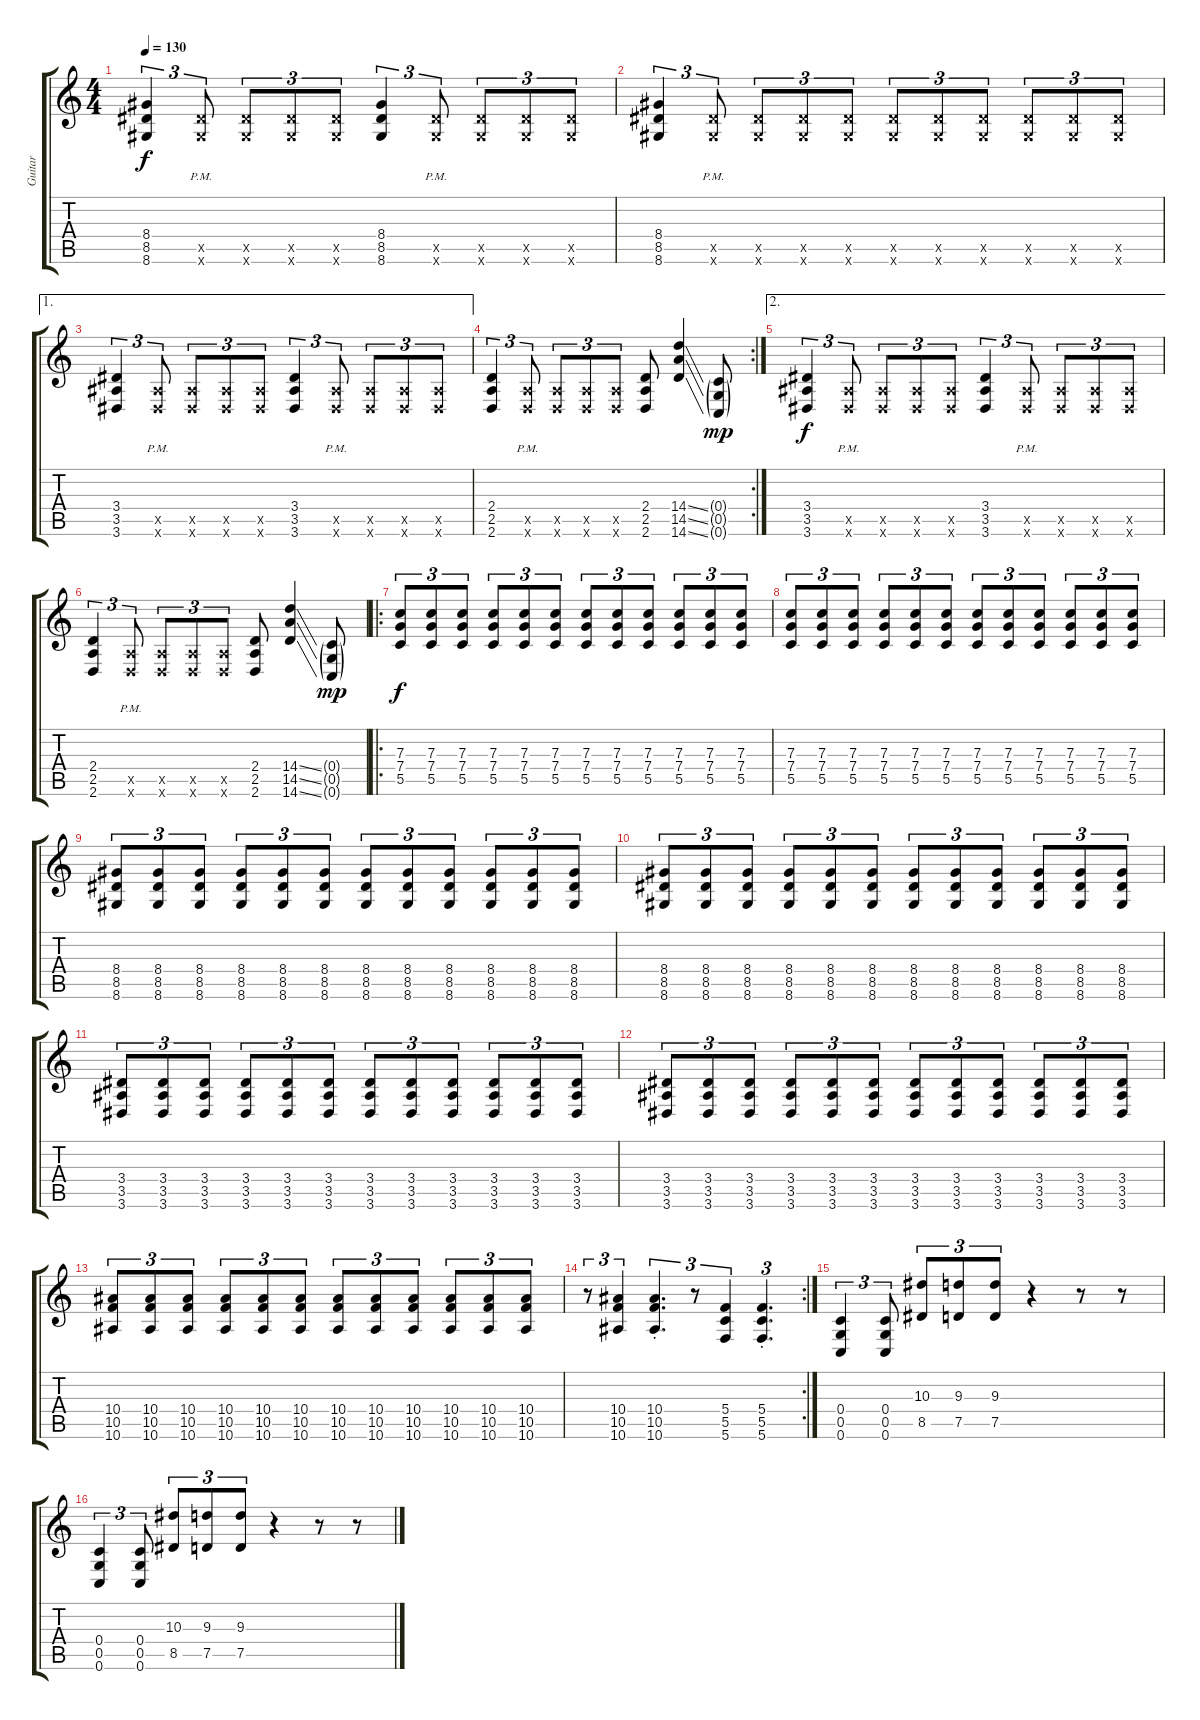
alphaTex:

\track ("Guitar" "Guitar") {instrument distortionguitar}
\staff {score tabs}
\tuning (D4 A3 F3 C3 G2 C2) {hide}
\ts (4 4)
\tempo 130
\clef g2
\ks c
(8.4 8.5 8.6).4{tu (3 2) dy f} (8.5{pm x} 8.6{pm x}).8{tu (3 2)} (8.5{x} 8.6{x}).8{tu (3 2)} (8.5{x} 8.6{x}).8{tu (3 2)} (8.5{x} 8.6{x}).8{tu (3 2)} (8.4 8.5 8.6).4{tu (3 2)} (8.5{pm x} 8.6{pm x}).8{tu (3 2)} (8.5{x} 8.6{x}).8{tu (3 2)} (8.5{x} 8.6{x}).8{tu (3 2)} (8.5{x} 8.6{x}).8{tu (3 2)} |
(8.4 8.5 8.6).4{tu (3 2)} (8.5{pm x} 8.6{pm x}).8{tu (3 2)} (8.5{x} 8.6{x}).8{tu (3 2)} (8.5{x} 8.6{x}).8{tu (3 2)} (8.5{x} 8.6{x}).8{tu (3 2)} (8.5{x} 8.6{x}).8{tu (3 2)} (8.5{x} 8.6{x}).8{tu (3 2)} (8.5{x} 8.6{x}).8{tu (3 2)} (8.5{x} 8.6{x}).8{tu (3 2)} (8.5{x} 8.6{x}).8{tu (3 2)} (8.5{x} 8.6{x}).8{tu (3 2)} |
\ae 1
(3.4 3.5 3.6).4{tu (3 2)} (3.5{pm x} 3.6{pm x}).8{tu (3 2)} (3.5{x} 3.6{x}).8{tu (3 2)} (3.5{x} 3.6{x}).8{tu (3 2)} (3.5{x} 3.6{x}).8{tu (3 2)} (3.4 3.5 3.6).4{tu (3 2)} (3.5{pm x} 3.6{pm x}).8{tu (3 2)} (3.5{x} 3.6{x}).8{tu (3 2)} (3.5{x} 3.6{x}).8{tu (3 2)} (3.5{x} 3.6{x}).8{tu (3 2)} |
\rc 2
(2.4 2.5 2.6).4{tu (3 2)} (2.5{pm x} 2.6{pm x}).8{tu (3 2)} (2.5{x} 2.6{x}).8{tu (3 2)} (2.5{x} 2.6{x}).8{tu (3 2)} (2.5{x} 2.6{x}).8{tu (3 2)} (2.4 2.5 2.6).8 (14.4{ss} 14.5{ss} 14.6{ss}).4 (0.4{g} 0.5{g} 0.6{g}).8{dy mp} |
\ae 2
(3.4 3.5 3.6).4{tu (3 2) dy f} (3.5{pm x} 3.6{pm x}).8{tu (3 2)} (3.5{x} 3.6{x}).8{tu (3 2)} (3.5{x} 3.6{x}).8{tu (3 2)} (3.5{x} 3.6{x}).8{tu (3 2)} (3.4 3.5 3.6).4{tu (3 2)} (3.5{pm x} 3.6{pm x}).8{tu (3 2)} (3.5{x} 3.6{x}).8{tu (3 2)} (3.5{x} 3.6{x}).8{tu (3 2)} (3.5{x} 3.6{x}).8{tu (3 2)} |
(2.4 2.5 2.6).4{tu (3 2)} (2.5{pm x} 2.6{pm x}).8{tu (3 2)} (2.5{x} 2.6{x}).8{tu (3 2)} (2.5{x} 2.6{x}).8{tu (3 2)} (2.5{x} 2.6{x}).8{tu (3 2)} (2.4 2.5 2.6).8 (14.4{ss} 14.5{ss} 14.6{ss}).4 (0.4{g} 0.5{g} 0.6{g}).8{dy mp} |
\ro
(7.3 7.4 5.5).8{tu (3 2) dy f} (7.3 7.4 5.5).8{tu (3 2)} (7.3 7.4 5.5).8{tu (3 2)} (7.3 7.4 5.5).8{tu (3 2)} (7.3 7.4 5.5).8{tu (3 2)} (7.3 7.4 5.5).8{tu (3 2)} (7.3 7.4 5.5).8{tu (3 2)} (7.3 7.4 5.5).8{tu (3 2)} (7.3 7.4 5.5).8{tu (3 2)} (7.3 7.4 5.5).8{tu (3 2)} (7.3 7.4 5.5).8{tu (3 2)} (7.3 7.4 5.5).8{tu (3 2)} |
(7.3 7.4 5.5).8{tu (3 2)} (7.3 7.4 5.5).8{tu (3 2)} (7.3 7.4 5.5).8{tu (3 2)} (7.3 7.4 5.5).8{tu (3 2)} (7.3 7.4 5.5).8{tu (3 2)} (7.3 7.4 5.5).8{tu (3 2)} (7.3 7.4 5.5).8{tu (3 2)} (7.3 7.4 5.5).8{tu (3 2)} (7.3 7.4 5.5).8{tu (3 2)} (7.3 7.4 5.5).8{tu (3 2)} (7.3 7.4 5.5).8{tu (3 2)} (7.3 7.4 5.5).8{tu (3 2)} |
(8.4 8.5 8.6).8{tu (3 2)} (8.4 8.5 8.6).8{tu (3 2)} (8.4 8.5 8.6).8{tu (3 2)} (8.4 8.5 8.6).8{tu (3 2)} (8.4 8.5 8.6).8{tu (3 2)} (8.4 8.5 8.6).8{tu (3 2)} (8.4 8.5 8.6).8{tu (3 2)} (8.4 8.5 8.6).8{tu (3 2)} (8.4 8.5 8.6).8{tu (3 2)} (8.4 8.5 8.6).8{tu (3 2)} (8.4 8.5 8.6).8{tu (3 2)} (8.4 8.5 8.6).8{tu (3 2)} |
(8.4 8.5 8.6).8{tu (3 2)} (8.4 8.5 8.6).8{tu (3 2)} (8.4 8.5 8.6).8{tu (3 2)} (8.4 8.5 8.6).8{tu (3 2)} (8.4 8.5 8.6).8{tu (3 2)} (8.4 8.5 8.6).8{tu (3 2)} (8.4 8.5 8.6).8{tu (3 2)} (8.4 8.5 8.6).8{tu (3 2)} (8.4 8.5 8.6).8{tu (3 2)} (8.4 8.5 8.6).8{tu (3 2)} (8.4 8.5 8.6).8{tu (3 2)} (8.4 8.5 8.6).8{tu (3 2)} |
(3.4 3.5 3.6).8{tu (3 2)} (3.4 3.5 3.6).8{tu (3 2)} (3.4 3.5 3.6).8{tu (3 2)} (3.4 3.5 3.6).8{tu (3 2)} (3.4 3.5 3.6).8{tu (3 2)} (3.4 3.5 3.6).8{tu (3 2)} (3.4 3.5 3.6).8{tu (3 2)} (3.4 3.5 3.6).8{tu (3 2)} (3.4 3.5 3.6).8{tu (3 2)} (3.4 3.5 3.6).8{tu (3 2)} (3.4 3.5 3.6).8{tu (3 2)} (3.4 3.5 3.6).8{tu (3 2)} |
(3.4 3.5 3.6).8{tu (3 2)} (3.4 3.5 3.6).8{tu (3 2)} (3.4 3.5 3.6).8{tu (3 2)} (3.4 3.5 3.6).8{tu (3 2)} (3.4 3.5 3.6).8{tu (3 2)} (3.4 3.5 3.6).8{tu (3 2)} (3.4 3.5 3.6).8{tu (3 2)} (3.4 3.5 3.6).8{tu (3 2)} (3.4 3.5 3.6).8{tu (3 2)} (3.4 3.5 3.6).8{tu (3 2)} (3.4 3.5 3.6).8{tu (3 2)} (3.4 3.5 3.6).8{tu (3 2)} |
(10.4 10.5 10.6).8{tu (3 2)} (10.4 10.5 10.6).8{tu (3 2)} (10.4 10.5 10.6).8{tu (3 2)} (10.4 10.5 10.6).8{tu (3 2)} (10.4 10.5 10.6).8{tu (3 2)} (10.4 10.5 10.6).8{tu (3 2)} (10.4 10.5 10.6).8{tu (3 2)} (10.4 10.5 10.6).8{tu (3 2)} (10.4 10.5 10.6).8{tu (3 2)} (10.4 10.5 10.6).8{tu (3 2)} (10.4 10.5 10.6).8{tu (3 2)} (10.4 10.5 10.6).8{tu (3 2)} |
\rc 2
r.8{tu (3 2)} (10.4 10.5 10.6).4{tu (3 2)} (10.4{st} 10.5{st} 10.6{st}).4{d tu (3 2)} r.8{tu (3 2)} (5.4 5.5 5.6).4{tu (3 2)} (5.4{st} 5.5{st} 5.6{st}).4{d tu (3 2)} |
(0.4 0.5 0.6).4{tu (3 2)} (0.4 0.5 0.6).8{tu (3 2)} (10.3 8.5).8{tu (3 2)} (9.3 7.5).8{tu (3 2)} (9.3 7.5).8{tu (3 2)} r.4 r.8 r.8 |
(0.4 0.5 0.6).4{tu (3 2)} (0.4 0.5 0.6).8{tu (3 2)} (10.3 8.5).8{tu (3 2)} (9.3 7.5).8{tu (3 2)} (9.3 7.5).8{tu (3 2)} r.4 r.8 r.8
